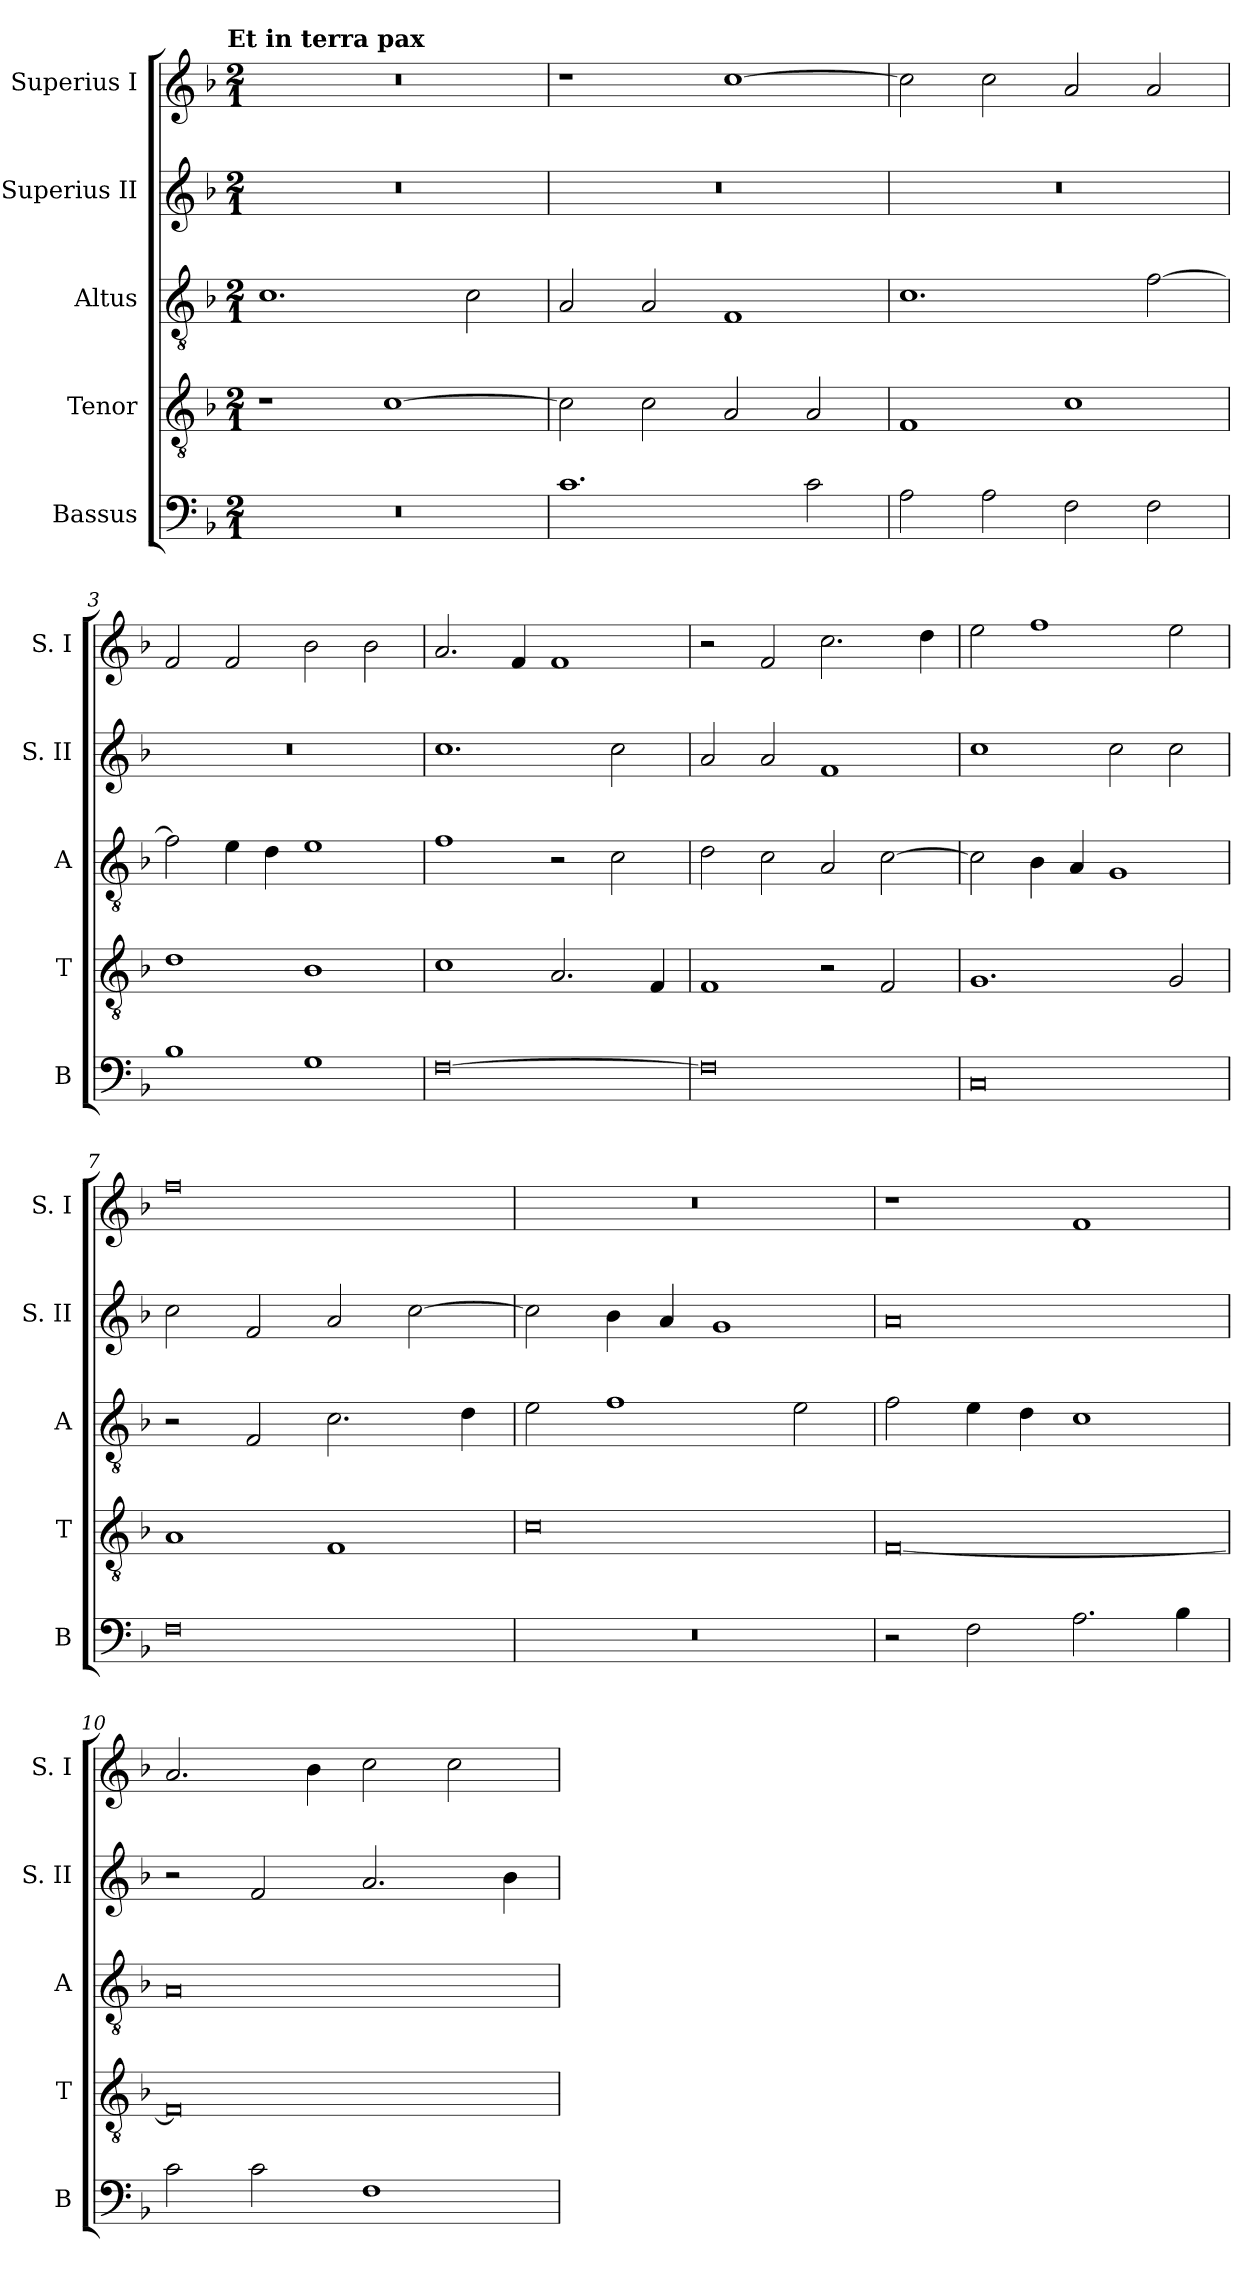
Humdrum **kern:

**kern	**kern	**kern	**kern	**kern
*part5	*part4	*part3	*part2	*part1
*staff5	*staff4	*staff3	*staff2	*staff1
*I"Bassus	*I"Tenor	*I"Altus	*I"Superius II	*I"Superius I
*I'B	*I'T	*I'A	*I'S. II	*I'S. I
*clefF4	*clefGv2	*clefGv2	*clefG2	*clefG2
*k[b-]	*k[b-]	*k[b-]	*k[b-]	*k[b-]
*F:	*F:	*F:	*F:	*F:
!!LO:TX:omd:t=Et in terra pax
*M2/1	*M2/1	*M2/1	*M2/1	*M2/1
=	=	=	=	=
0r	1r	1.c	0r	0r
.	[1c	.	.	.
.	.	2c	.	.
=1	=1	=1	=1	=1
1.c	2c]	2A	0r	1r
.	2c	2A	.	.
.	2A	1F	.	[1cc
2c	2A	.	.	.
=2	=2	=2	=2	=2
2A	1F	1.c	0r	2cc]
2A	.	.	.	2cc
2F	1c	.	.	2a
2F	.	[2f	.	2a
=3	=3	=3	=3	=3
1B-	1d	2f]	0r	2f
.	.	4e	.	2f
.	.	4d	.	.
1G	1B-	1e	.	2b-
.	.	.	.	2b-
=4	=4	=4	=4	=4
[0F	1c	1f	1.cc	2.a
.	.	.	.	4f
.	2.A	2r	.	1f
.	.	2c	2cc	.
.	4F	.	.	.
=5	=5	=5	=5	=5
0F]	1F	2d	2a	2r
.	.	2c	2a	2f
.	2r	2A	1f	2.cc
.	2F	[2c	.	.
.	.	.	.	4dd
=6	=6	=6	=6	=6
0C	1.G	2c]	1cc	2ee
.	.	4B-	.	1ff
.	.	4A	.	.
.	.	1G	2cc	.
.	2G	.	2cc	2ee
=7	=7	=7	=7	=7
0F	1A	2r	2cc	0ff
.	.	2F	2f	.
.	1F	2.c	2a	.
.	.	.	[2cc	.
.	.	4d	.	.
=8	=8	=8	=8	=8
0r	0c	2e	2cc]	0r
.	.	1f	4b-	.
.	.	.	4a	.
.	.	.	1g	.
.	.	2e	.	.
=9	=9	=9	=9	=9
2r	[0F	2f	0a	1r
2F	.	4e	.	.
.	.	4d	.	.
2.A	.	1c	.	1f
4B-	.	.	.	.
=10	=10	=10	=10	=10
2c	0F]	0A	2r	2.a
2c	.	.	2f	.
.	.	.	.	4b-
1F	.	.	2.a	2cc
.	.	.	.	2cc
.	.	.	4b-	.
=	=	=	=	=
*-	*-	*-	*-	*-
